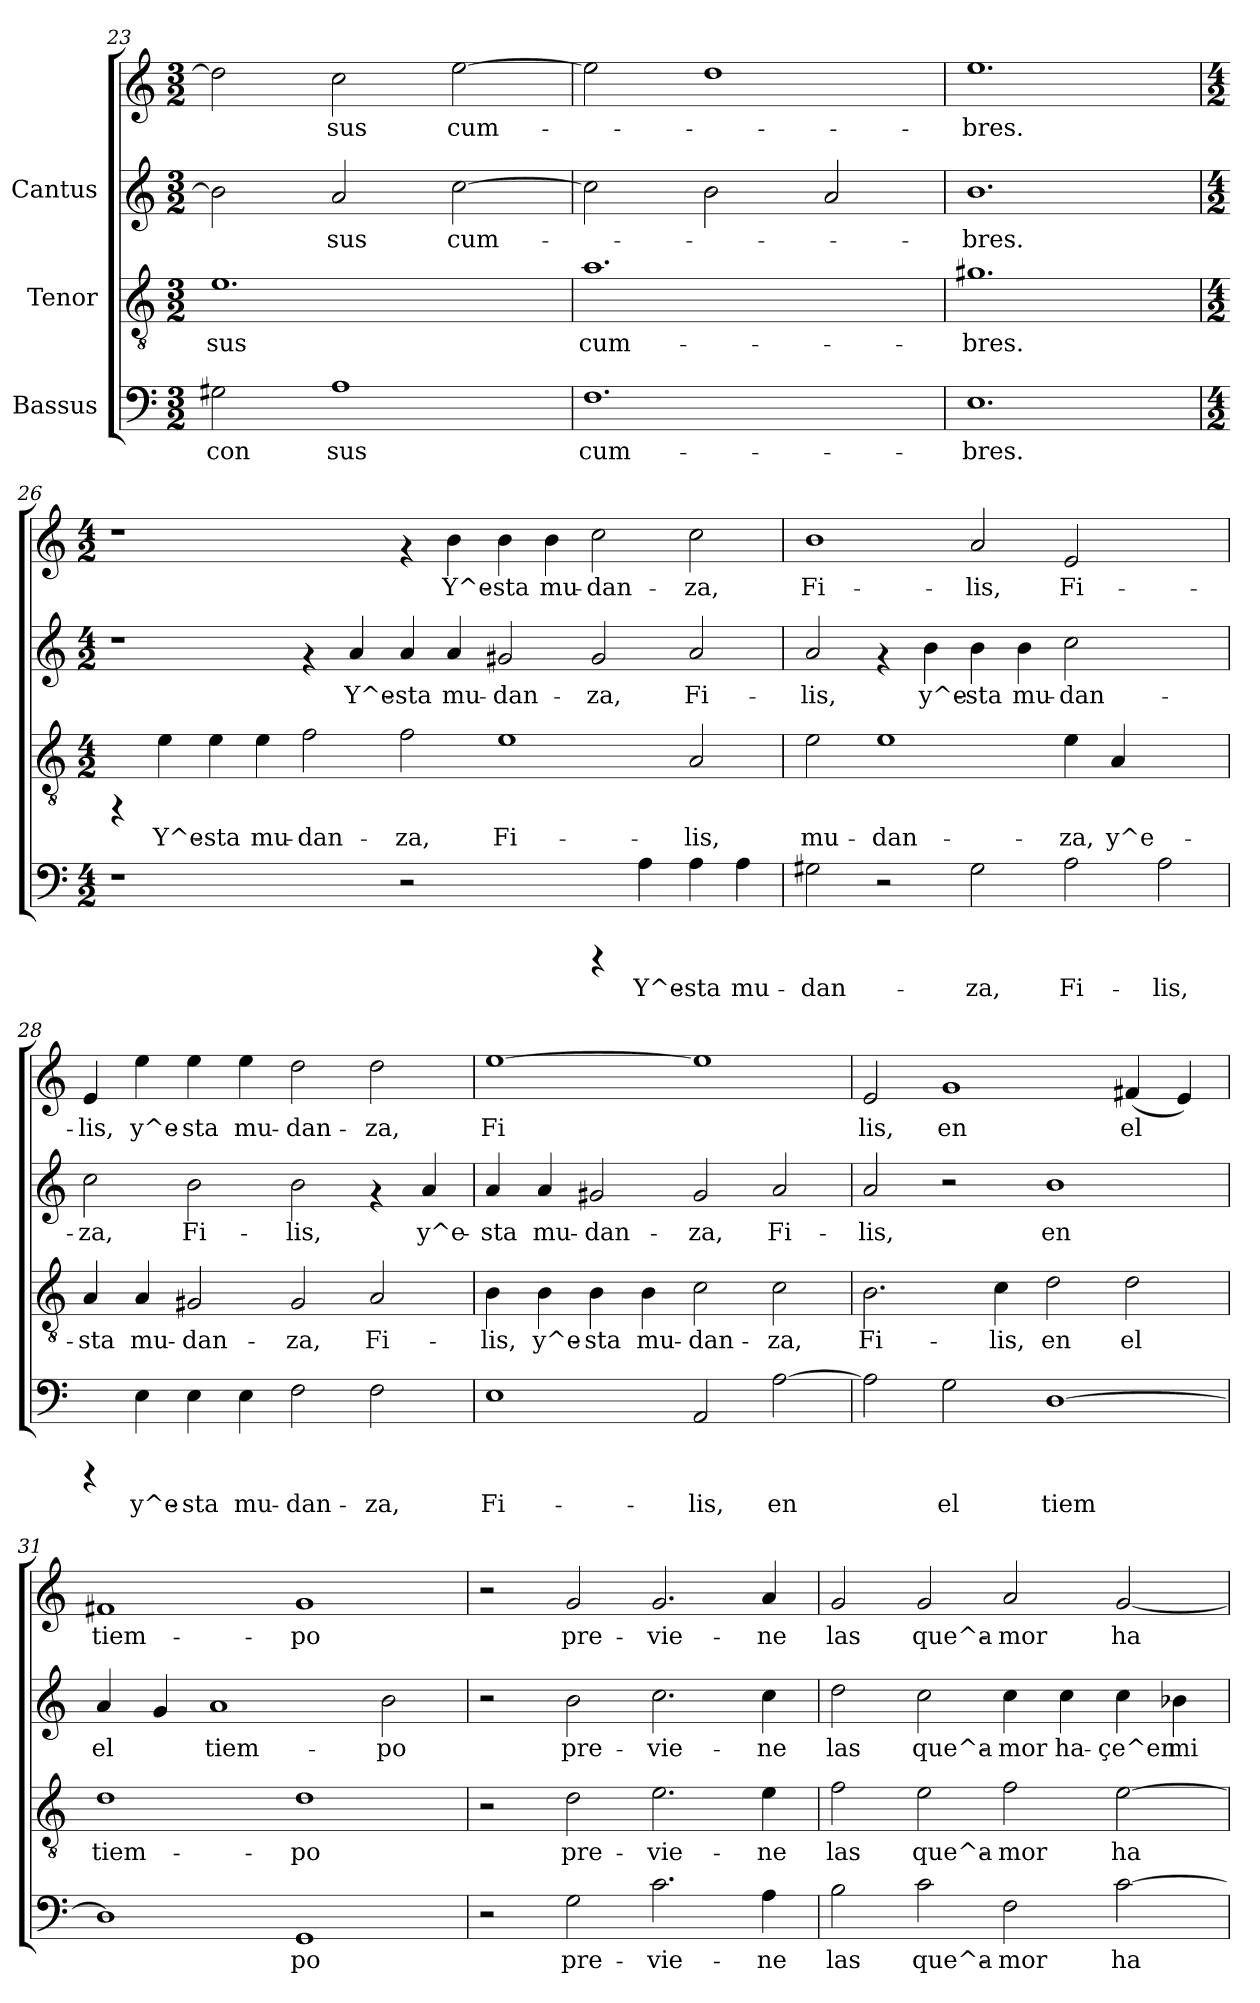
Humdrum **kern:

**kern	**text	**kern	**text	**kern	**text	**kern	**text
*part3	*part3	*part2	*part2	*part1	*part1	*part1	*part1
*staff4	*staff4	*staff3	*staff3	*staff2	*staff2	*staff1	*staff1
*I"Bassus	*	*I"Tenor	*	*I"Cantus	*	*	*
!!LO:PB:g=z
*clefF4	*	*clefGv2	*	*clefG2	*	*clefG2	*
*M3/2	*	*M3/2	*	*M3/2	*	*M3/2	*
=23	=23	=23	=23	=23	=23	=23	=23
!	!LO:LY:b:cj	!	!LO:LY:b:cj	!	!LO:LY:b:cj	!	!LO:LY:b:cj
2G#X\	con	1.e	sus	2b\]	-	2dd\]	.
!	!LO:LY:b:cj	!	!	!	!LO:LY:b:cj	!	!LO:LY:b:cj
1A	sus	.	.	2a/	sus	2cc\	sus
!	!	!	!	!	!LO:LY:b:cj	!	!LO:LY:b:cj
.	.	.	.	[>2cc\	cum-	[>2ee\	cum-
=24	=24	=24	=24	=24	=24	=24	=24
!	!LO:LY:b:cj	!	!LO:LY:b:cj	!	!	!	!
1.F	cum-	1.a	cum-	2cc\]	.	2ee\]	.
.	.	.	.	2b\	.	1dd	.
.	.	.	.	2a/	.	.	.
=25	=25	=25	=25	=25	=25	=25	=25
!	!LO:LY:b:cj	!	!LO:LY:b:cj	!	!LO:LY:b:cj	!	!LO:LY:b:cj
1.E	-bres.	1.g#X	-bres.	1.b	bres.	1.ee	-bres.
!!LO:LB:g=z
=26	=26	=26	=26	=26	=26	=26	=26
*M4/2	*	*M4/2	*	*M4/2	*	*M4/2	*
*	*	*	*	*	*	*MM264	*
1r	.	4rFF	.	1r	.	1r	.
!	!	!	!LO:LY:b:cj	!	!	!	!
.	.	4e\	Y^e-	.	.	.	.
!	!	!	!LO:LY:b:cj	!	!	!	!
.	.	4e\	-sta	.	.	.	.
!	!	!	!LO:LY:b:cj	!	!	!	!
.	.	4e\	mu-	.	.	.	.
!	!	!	!LO:LY:b:cj	!	!	!	!
2ryy	.	2f\	-dan-	4rf	.	2ryy	.
!	!	!	!	!	!LO:LY:b:cj	!	!
.	.	.	.	4a/	Y^e-	.	.
!	!	!	!LO:LY:b:cj	!	!LO:LY:b:cj	!	!
2r	.	2f\	-za,	4a/	-sta	4rf	.
!	!	!	!	!	!LO:LY:b:cj	!	!LO:LY:b:cj
.	.	.	.	4a/	mu-	4b\	Y^e-
!	!	!	!LO:LY:b:cj	!	!LO:LY:b:cj	!	!LO:LY:b:cj
2ryy	.	1e	Fi-	2g#X/	-dan-	4b\	-sta
!	!	!	!	!	!	!	!LO:LY:b:cj
.	.	.	.	.	.	4b\	mu-
!	!	!	!	!	!LO:LY:b:cj	!	!LO:LY:b:cj
4rCCC	.	.	.	2g#/	-za,	2cc\	-dan-
!	!LO:LY:b:cj	!	!	!	!	!	!
4A\	Y^e-	.	.	.	.	.	.
!	!LO:LY:b:cj	!	!LO:LY:b:cj	!	!LO:LY:b:cj	!	!LO:LY:b:cj
4A\	-sta	2A/	-lis,	2a/	Fi-	2cc\	-za,
!	!LO:LY:b:cj	!	!	!	!	!	!
4A\	mu-	.	.	.	.	.	.
!!LO:LB:g=z
=27	=27	=27	=27	=27	=27	=27	=27
!	!LO:LY:b:cj	!	!LO:LY:b:cj	!	!LO:LY:b:cj	!	!LO:LY:b:cj
2G#X\	-dan-	2e\	mu-	2a/	-lis,	1b	-Fi-
!	!	!	!LO:LY:b:cj	!	!	!	!
2r	.	1e	-dan-	4rf	.	.	.
!	!	!	!	!	!LO:LY:b:cj	!	!
.	.	.	.	4b\	y^e-	.	.
!	!LO:LY:b:cj	!	!	!	!LO:LY:b:cj	!	!LO:LY:b:cj
2G#\	-za,	.	.	4b\	-sta	2a/	-lis,
!	!	!	!	!	!LO:LY:b:cj	!	!
.	.	.	.	4b\	mu-	.	.
!	!LO:LY:b:cj	!	!LO:LY:b:cj	!	!LO:LY:b:cj	!	!LO:LY:b:cj
2A\	Fi-	4e\	-za,	2cc\	-dan-	2e/	Fi-
!	!	!	!LO:LY:b:cj	!	!	!	!
.	.	4A/	y^e-	.	.	.	.
!	!LO:LY:b:cj	!	!	!	!	!	!
2A\	-lis,	2ryy	.	2ryy	.	2ryy	.
=28	=28	=28	=28	=28	=28	=28	=28
!	!	!	!LO:LY:b:cj	!	!LO:LY:b:cj	!	!LO:LY:b:cj
4rCCC	.	4A/	-sta	2cc\	za,	4e/	-lis,
!	!LO:LY:b:cj	!	!LO:LY:b:cj	!	!	!	!LO:LY:b:cj
4E\	y^e-	4A/	mu-	.	.	4ee\	y^e-
!	!LO:LY:b:cj	!	!LO:LY:b:cj	!	!LO:LY:b:cj	!	!LO:LY:b:cj
4E\	-sta	2G#X/	-dan-	2b\	Fi-	4ee\	-sta
!	!LO:LY:b:cj	!	!	!	!	!	!LO:LY:b:cj
4E\	mu-	.	.	.	.	4ee\	mu-
!	!LO:LY:b:cj	!	!LO:LY:b:cj	!	!LO:LY:b:cj	!	!LO:LY:b:cj
2F\	-dan-	2G#/	-za,	2b\	-lis,	2dd\	-dan-
!	!LO:LY:b:cj	!	!LO:LY:b:cj	!	!	!	!LO:LY:b:cj
2F\	-za,	2A/	Fi-	4rf	.	2dd\	-za,
!	!	!	!	!	!LO:LY:b:cj	!	!
.	.	.	.	4a/	y^e-	.	.
=29	=29	=29	=29	=29	=29	=29	=29
!	!LO:LY:b:cj	!	!LO:LY:b:cj	!	!LO:LY:b:cj	!	!LO:LY:b:cj
1E	Fi-	4B\	-lis,	4a/	-sta	[>1ee	-Fi-
!	!	!	!LO:LY:b:cj	!	!LO:LY:b:cj	!	!
.	.	4B\	y^e-	4a/	mu-	.	.
!	!	!	!LO:LY:b:cj	!	!LO:LY:b:cj	!	!
.	.	4B\	-sta	2g#X/	-dan-	.	.
!	!	!	!LO:LY:b:cj	!	!	!	!
.	.	4B\	mu-	.	.	.	.
!	!LO:LY:b:cj	!	!LO:LY:b:cj	!	!LO:LY:b:cj	!	!LO:LY:b:cj
2AA/	-lis,	2c\	-dan-	2g#/	-za,	1ee]	--
!	!LO:LY:b:cj	!	!LO:LY:b:cj	!	!LO:LY:b:cj	!	!
[>2A\	en	2c\	-za,	2a/	Fi-	.	.
!!LO:LB:g=z
=30	=30	=30	=30	=30	=30	=30	=30
!	!LO:LY:b:cj	!	!LO:LY:b:cj	!	!LO:LY:b:cj	!	!LO:LY:b:cj
2A\]	.	2.B\	Fi-	2a/	lis,	2e/	-lis,
!	!LO:LY:b:cj	!	!	!	!	!	!LO:LY:b:cj
2G\	el	.	.	2r	.	1g	en
!	!	!	!LO:LY:b:cj	!	!	!	!
.	.	4c\	-lis,	.	.	.	.
!	!LO:LY:b:cj	!	!LO:LY:b:cj	!	!LO:LY:b:cj	!	!
[>1D	tiem-	2d\	en	1b	en	.	.
!	!	!	!LO:LY:b:cj	!	!	!	!LO:LY:b:cj
.	.	2d\	el	.	.	(<4f#X/	el
!	!	!	!	!	!	!	!LO:LY:b:cj
.	.	.	.	.	.	4e/)	.
=31	=31	=31	=31	=31	=31	=31	=31
!	!LO:LY:b:cj	!	!LO:LY:b:cj	!	!LO:LY:b:cj	!	!LO:LY:b:cj
1D]	-	1d	tiem-	4a/	el	1f#X	tiem-
!	!	!	!	!	!LO:LY:b:cj	!	!
.	.	.	.	4g/	.	.	.
!	!	!	!	!	!LO:LY:b:cj	!	!
.	.	.	.	1a	tiem-	.	.
!	!LO:LY:b:cj	!	!LO:LY:b:cj	!	!	!	!LO:LY:b:cj
1GG	po	1d	-po	.	.	1g	-po
!	!	!	!	!	!LO:LY:b:cj	!	!
.	.	.	.	2b\	-po	.	.
=32	=32	=32	=32	=32	=32	=32	=32
2r	.	2r	.	2r	.	2r	.
!	!LO:LY:b:cj	!	!LO:LY:b:cj	!	!LO:LY:b:cj	!	!LO:LY:b:cj
2G\	pre-	2d\	pre-	2b\	pre-	2g/	pre-
!	!LO:LY:b:cj	!	!LO:LY:b:cj	!	!LO:LY:b:cj	!	!LO:LY:b:cj
2.c\	-vie-	2.e\	-vie-	2.cc\	-vie-	2.g/	-vie-
!	!LO:LY:b:cj	!	!LO:LY:b:cj	!	!LO:LY:b:cj	!	!LO:LY:b:cj
4A\	-ne	4e\	-ne	4cc\	-ne	4a/	-ne
!!LO:PB:g=z
=33	=33	=33	=33	=33	=33	=33	=33
!	!LO:LY:b:cj	!	!LO:LY:b:cj	!	!LO:LY:b:cj	!	!LO:LY:b:cj
2B\	las	2f\	las	2dd\	-las	2g/	las
!	!LO:LY:b:cj	!	!LO:LY:b:cj	!	!LO:LY:b:cj	!	!LO:LY:b:cj
2c\	que^a-	2e\	que^a-	2cc\	que^a-	2g/	que^a-
!	!LO:LY:b:cj	!	!LO:LY:b:cj	!	!LO:LY:b:cj	!	!LO:LY:b:cj
2F\	-mor	2f\	-mor	4cc\	-mor	2a/	-mor
!	!	!	!	!	!LO:LY:b:cj	!	!
.	.	.	.	4cc\	ha-	.	.
!	!LO:LY:b:cj	!	!LO:LY:b:cj	!	!LO:LY:b:cj	!	!LO:LY:b:cj
[>2c\	ha-	[>2e\	ha-	4cc\	-çe^en	[<2g/	ha-
!	!	!	!	!	!LO:LY:b:cj	!	!
.	.	.	.	4b-X\	mi	.	.
=	=	=	=	=	=	=	=
*-	*-	*-	*-	*-	*-	*-	*-
